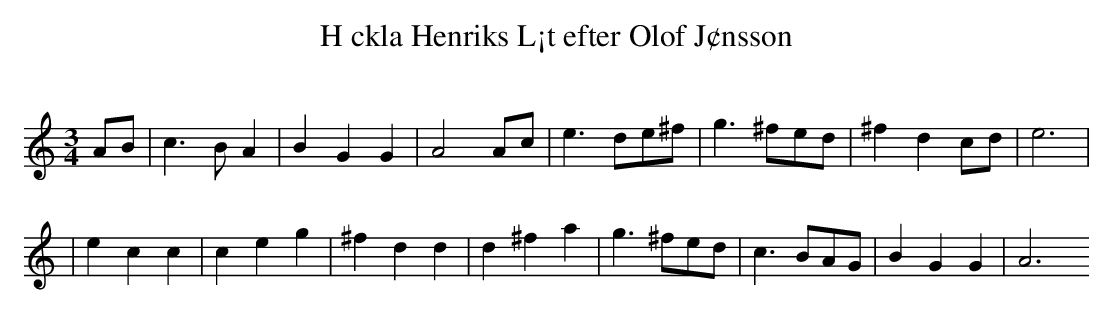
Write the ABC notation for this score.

X:1
T:H ckla Henriks L¡t efter Olof J¢nsson
O:
M:3/4
L:1/8
K:Am
AB|c3 BA2|B2G2G2|A4Ac|e3de^f|g3^fed|^f2d2cd|e6|
|e2c2c2|c2e2g2|^f2d2d2|d2^f2a2|g3^fed|c3BAG|B2G2G2|A6
